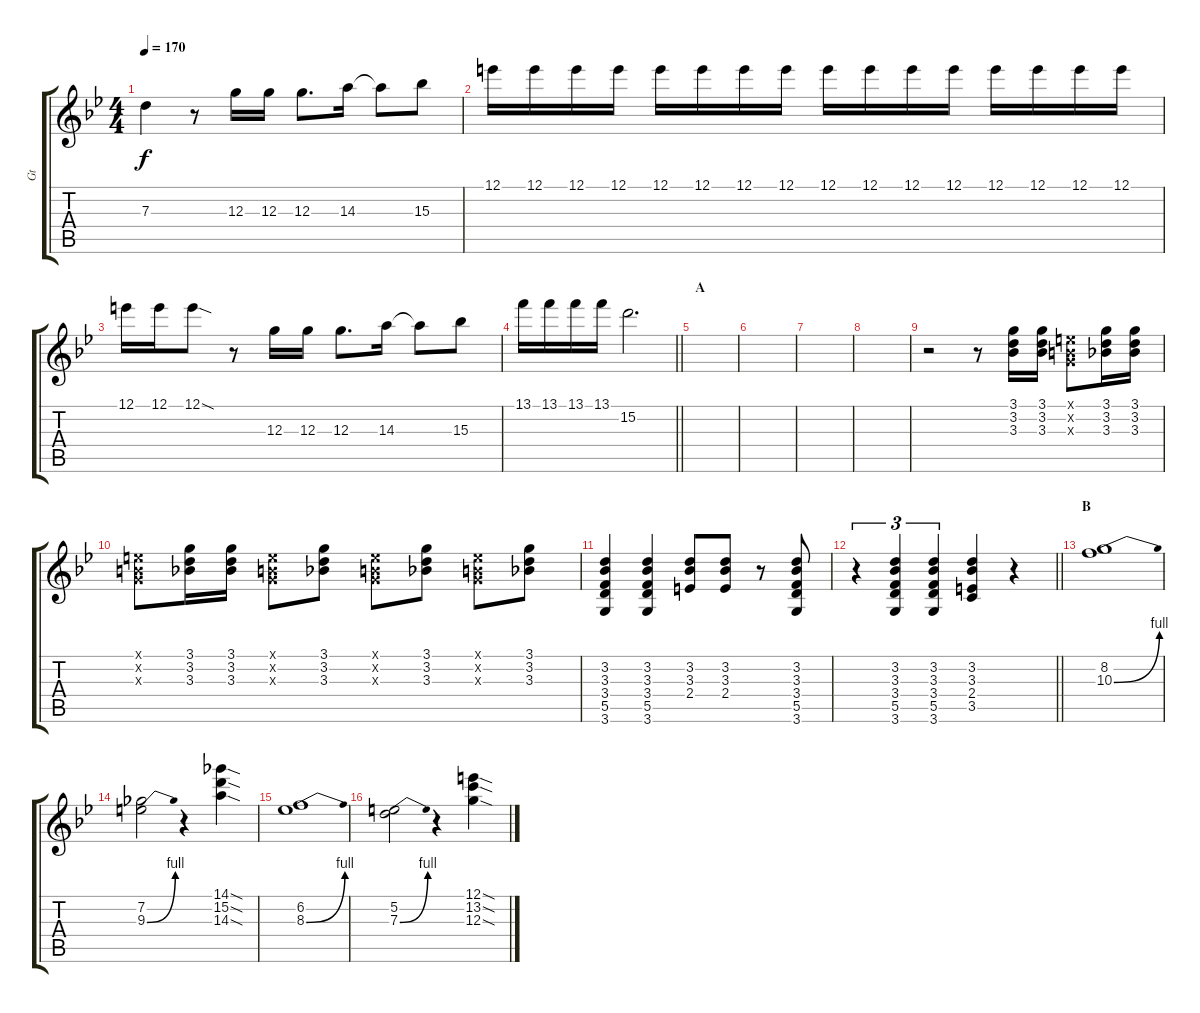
\track ("Gt" "Gt") {instrument distortionguitar}
\staff {score tabs}
\tuning (E4 B3 G3 D3 A2 E2) {hide}
\ts (4 4)
\tempo 170
\clef g2
\ks bb
7.3{t}.4{dy f} r.8 12.3.16 12.3.16 12.3.8{d} 14.3.16 14.3{t}.8 15.3.8 |
12.1.16 12.1.16 12.1.16 12.1.16 12.1.16 12.1.16 12.1.16 12.1.16 12.1.16 12.1.16 12.1.16 12.1.16 12.1.16 12.1.16 12.1.16 12.1.16 |
12.1.16 12.1.16 12.1{sod}.8 r.8 12.3.16 12.3.16 12.3.8{d} 14.3.16 14.3{t}.8 15.3.8 |
\barLineRight lightlight
13.1.16 13.1.16 13.1.16 13.1.16 15.2.2{d} |
\section ("" "A")
|
|
|
|
r.2 r.8 (3.1 3.2 3.3).16 (3.1 3.2 3.3).16 (0.1{x} 0.2{x} 0.3{x}).8 (3.1 3.2 3.3).16 (3.1 3.2 3.3).16 |
(0.1{x} 0.2{x} 0.3{x}).8 (3.1 3.2 3.3).16 (3.1 3.2 3.3).16 (0.1{x} 0.2{x} 0.3{x}).8 (3.1 3.2 3.3).8 (0.1{x} 0.2{x} 0.3{x}).8 (3.1 3.2 3.3).8 (0.1{x} 0.2{x} 0.3{x}).8 (3.1 3.2 3.3).8 |
(3.2 3.3 3.4 5.5 3.6).4 (3.2 3.3 3.4 5.5 3.6).4 (3.2 3.3 2.4).8 (3.2 3.3 2.4).8 r.8 (3.2 3.3 3.4 5.5 3.6).8 |
\barLineRight lightlight
r.4{tu (3 2)} (3.2 3.3 3.4 5.5 3.6).4{tu (3 2)} (3.2 3.3 3.4 5.5 3.6).4{tu (3 2)} (3.2 3.3 2.4 3.5).4 r.4 |
\section ("" "B")
(8.2 10.3{be (bend 0 0 60 4)}).1 |
(7.2 9.3{be (bend 0 0 60 4)}).2 r.4 (14.1{sod} 15.2{sod} 14.3{sod}).4 |
(6.2 8.3{be (bend 0 0 60 4)}).1 |
(5.2 7.3{be (bend 0 0 60 4)}).2 r.4 (12.1{sod} 13.2{sod} 12.3{sod}).4
